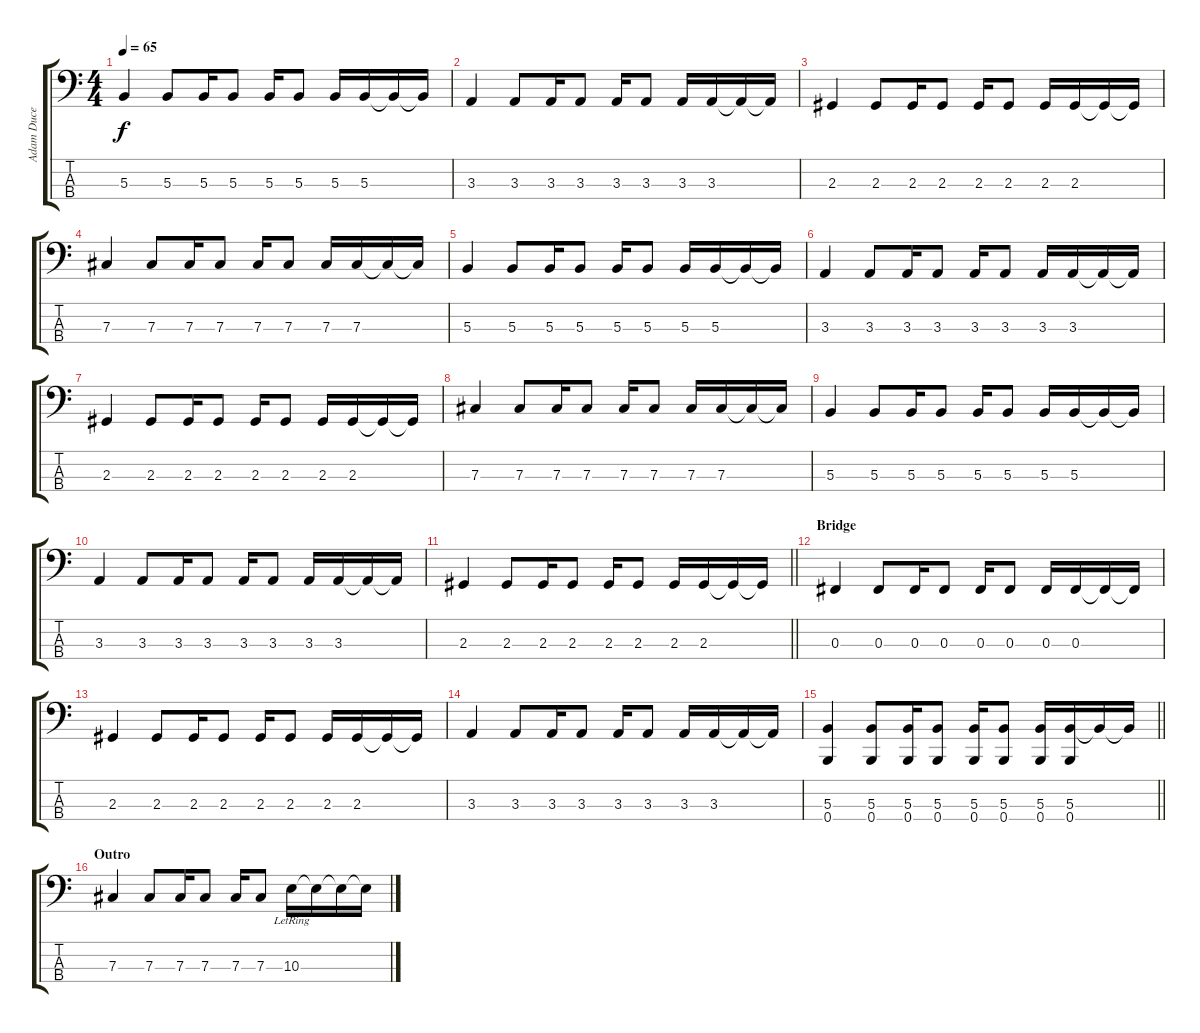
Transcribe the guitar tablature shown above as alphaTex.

\track ("Adam Duce" "Adam Duce") {instrument electricbassfinger}
\staff {score tabs}
\tuning (E2 B1 Gb1 B0) {hide}
\ts (4 4)
\tempo 65
\clef f4
\ks c
5.3.4{dy f} 5.3.8 5.3.16 5.3.8 5.3.16 5.3.8 5.3.16 5.3.16 5.3{t}.16 5.3{t}.16 |
3.3.4 3.3.8 3.3.16 3.3.8 3.3.16 3.3.8 3.3.16 3.3.16 3.3{t}.16 3.3{t}.16 |
2.3.4 2.3.8 2.3.16 2.3.8 2.3.16 2.3.8 2.3.16 2.3.16 2.3{t}.16 2.3{t}.16 |
7.3.4 7.3.8 7.3.16 7.3.8 7.3.16 7.3.8 7.3.16 7.3.16 7.3{t}.16 7.3{t}.16 |
5.3.4 5.3.8 5.3.16 5.3.8 5.3.16 5.3.8 5.3.16 5.3.16 5.3{t}.16 5.3{t}.16 |
3.3.4 3.3.8 3.3.16 3.3.8 3.3.16 3.3.8 3.3.16 3.3.16 3.3{t}.16 3.3{t}.16 |
2.3.4 2.3.8 2.3.16 2.3.8 2.3.16 2.3.8 2.3.16 2.3.16 2.3{t}.16 2.3{t}.16 |
7.3.4 7.3.8 7.3.16 7.3.8 7.3.16 7.3.8 7.3.16 7.3.16 7.3{t}.16 7.3{t}.16 |
5.3.4 5.3.8 5.3.16 5.3.8 5.3.16 5.3.8 5.3.16 5.3.16 5.3{t}.16 5.3{t}.16 |
3.3.4 3.3.8 3.3.16 3.3.8 3.3.16 3.3.8 3.3.16 3.3.16 3.3{t}.16 3.3{t}.16 |
\barLineRight lightlight
2.3.4 2.3.8 2.3.16 2.3.8 2.3.16 2.3.8 2.3.16 2.3.16 2.3{t}.16 2.3{t}.16 |
\section ("" "Bridge")
0.3.4 0.3.8 0.3.16 0.3.8 0.3.16 0.3.8 0.3.16 0.3.16 0.3{t}.16 0.3{t}.16 |
2.3.4 2.3.8 2.3.16 2.3.8 2.3.16 2.3.8 2.3.16 2.3.16 2.3{t}.16 2.3{t}.16 |
3.3.4 3.3.8 3.3.16 3.3.8 3.3.16 3.3.8 3.3.16 3.3.16 3.3{t}.16 3.3{t}.16 |
\barLineRight lightlight
(5.3 0.4).4 (5.3 0.4).8 (5.3 0.4).16 (5.3 0.4).8 (5.3 0.4).16 (5.3 0.4).8 (5.3 0.4).16 (5.3 0.4).16 5.3{t}.16 5.3{t}.16 |
\section ("" "Outro")
7.3.4 7.3.8 7.3.16 7.3.8 7.3.16 7.3.8 10.3{lr}.16 10.3{t}.16 10.3{t}.16 10.3{t}.16
